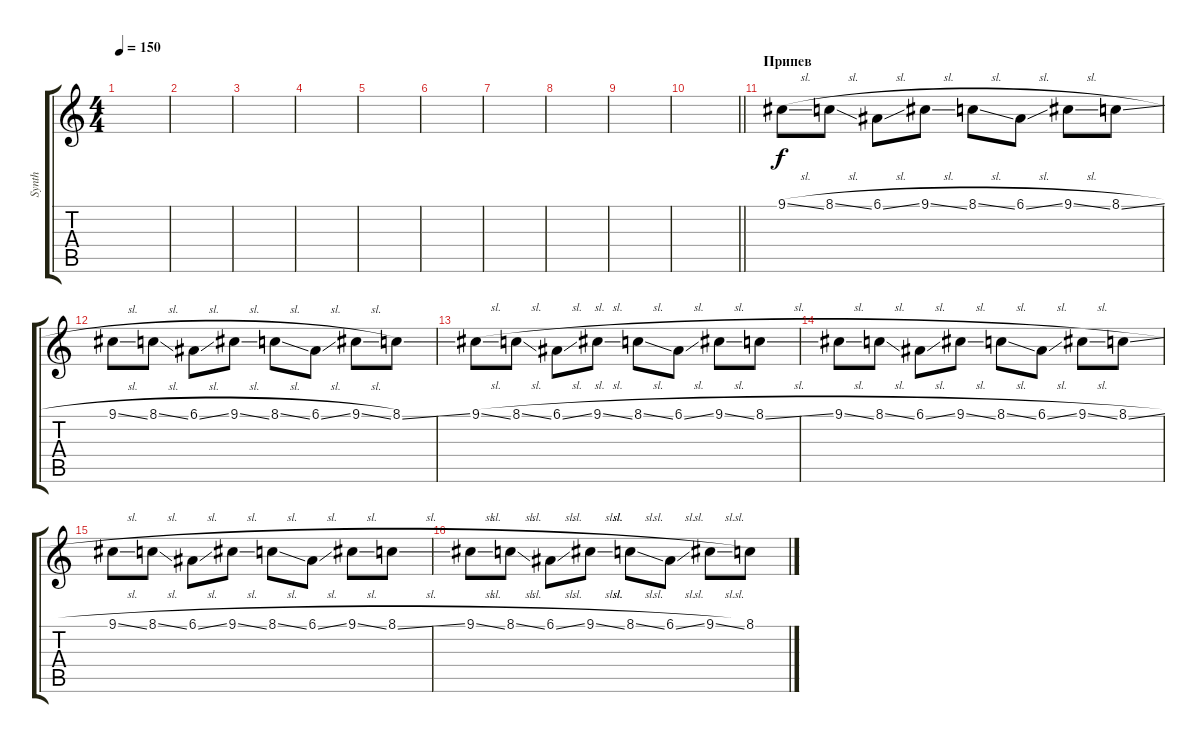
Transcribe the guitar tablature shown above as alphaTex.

\track ("Synth" "Synth") {instrument lead1square}
\staff {score tabs}
\tuning (E4 B3 G3 D3 A2 E2) {hide}
\ts (4 4)
\tempo 150
\clef g2
\ks c
|
|
|
|
|
|
|
|
|
\barLineRight lightlight
|
\section ("" "Припев")
9.1{sl}.8 8.1{sl}.8 6.1{sl}.8 9.1{sl}.8 8.1{sl}.8 6.1{sl}.8 9.1{sl}.8 8.1{sl}.8 |
9.1{sl}.8 8.1{sl}.8 6.1{sl}.8 9.1{sl}.8 8.1{sl}.8 6.1{sl}.8 9.1{sl}.8 8.1{ss}.8 |
9.1{sl}.8 8.1{sl}.8 6.1{sl}.8 9.1{sl}.8 8.1{sl}.8 6.1{sl}.8 9.1{sl}.8 8.1{sl}.8 |
9.1{sl}.8 8.1{sl}.8 6.1{sl}.8 9.1{sl}.8 8.1{sl}.8 6.1{sl}.8 9.1{sl}.8 8.1{sl}.8 |
9.1{sl}.8 8.1{sl}.8 6.1{sl}.8 9.1{sl}.8 8.1{sl}.8 6.1{sl}.8 9.1{sl}.8 8.1{sl}.8 |
9.1{sl}.8 8.1{sl}.8 6.1{sl}.8 9.1{sl}.8 8.1{sl}.8 6.1{sl}.8 9.1{sl}.8 8.1{ss}.8
